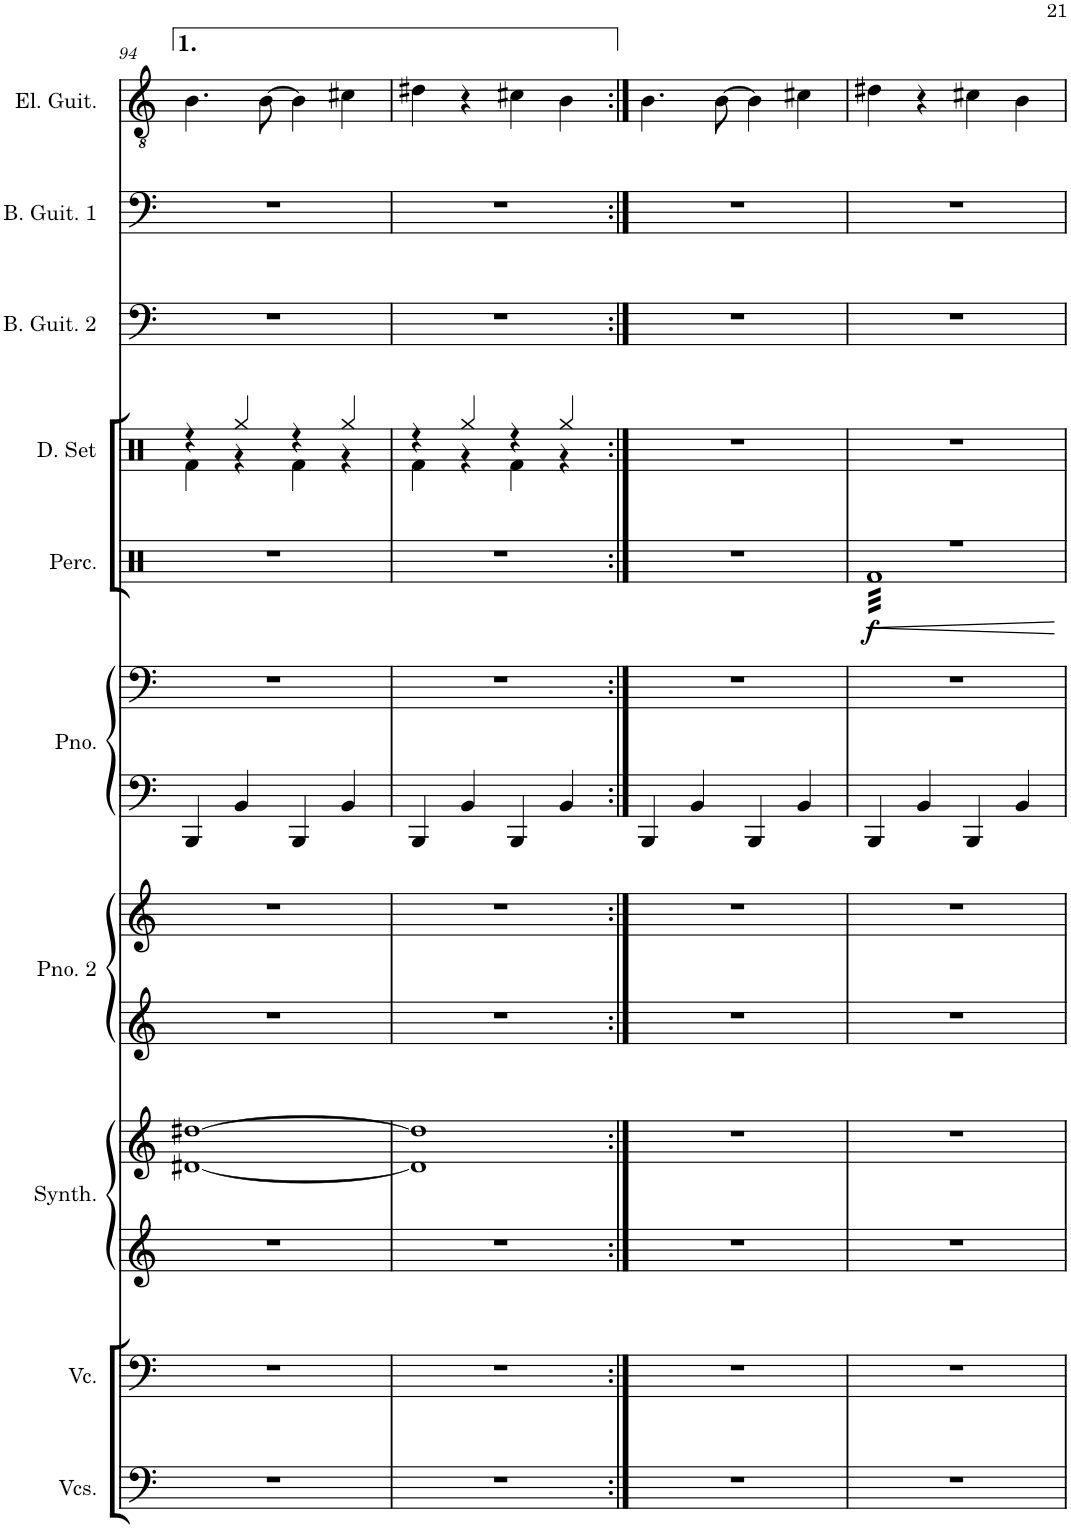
**kern	**kern	**kern	**kern	**kern	**kern	**kern	**kern	**kern	**dynam	**kern	**kern	**kern	**kern
*part10	*part9	*part8	*part8	*part7	*part7	*part6	*part6	*part5	*part5	*part4	*part3	*part2	*part1
*staff13	*staff12	*staff11	*staff10	*staff9	*staff8	*staff7	*staff6	*staff5	*staff5	*staff4	*staff3	*staff2	*staff1
*I"Violoncellos	*I"Violoncello	*I"Saw Synthesiser	*	*I"Piano 2	*	*I"Piano	*	*I"Percussion	*	*I"Drumset	*I"Bass Guitar 2	*I"Bass Guitar 1	*I"Electric Guitar
*I'Vcs.	*I'Vc.	*I'Synth.	*	*I'Pno. 2	*	*I'Pno.	*	*I'Perc.	*	*I'D. Set	*I'B. Guit. 2	*I'B. Guit. 1	*I'El. Guit.
!!LO:PB:g=z
*clefF4	*clefF4	*clefG2	*clefG2	*clefG2	*clefG2	*clefF4	*clefF4	*clefX	*	*clefX	*clefF4	*clefF4	*clefGv2
*	*	*	*	*	*	*	*	*	*	*	*Trd7c12	*Trd7c12	*
*k[]	*k[]	*k[]	*k[]	*k[]	*k[]	*k[]	*k[]	*k[]	*	*k[]	*k[]	*k[]	*k[]
*M4/4	*M4/4	*M4/4	*M4/4	*M4/4	*M4/4	*M4/4	*M4/4	*M4/4	*	*M4/4	*M4/4	*M4/4	*M4/4
=94	=94	=94	=94	=94	=94	=94	=94	=94	=94	=94	=94	=94	=94
*	*	*	*	*	*	*	*	*	*	*^	*	*	*
1r	1r	1r	[1d#X [1dd#X	1r	1r	4BBB/	1r	1r	.	4r	4Rf\	1r	1r	4.B\
.	.	.	.	.	.	4BB/	.	.	.	4Rgg/	4r	.	.	.
.	.	.	.	.	.	.	.	.	.	.	.	.	.	[8B\
.	.	.	.	.	.	4BBB/	.	.	.	4r	4Rf\	.	.	4B\]
.	.	.	.	.	.	4BB/	.	.	.	4Rgg/	4r	.	.	4c#X\
=95	=95	=95	=95	=95	=95	=95	=95	=95	=95	=95	=95	=95	=95	=95
1r	1r	1r	1d#] 1dd#]	1r	1r	4BBB/	1r	1r	.	4r	4Rf\	1r	1r	4d#X\
.	.	.	.	.	.	4BB/	.	.	.	4Rgg/	4r	.	.	4r
.	.	.	.	.	.	4BBB/	.	.	.	4r	4Rf\	.	.	4c#X\
.	.	.	.	.	.	4BB/	.	.	.	4Rgg/	4r	.	.	4B\
*	*	*	*	*	*	*	*	*	*	*v	*v	*	*	*
=96:|!	=96:|!	=96:|!	=96:|!	=96:|!	=96:|!	=96:|!	=96:|!	=96:|!	=96:|!	=96:|!	=96:|!	=96:|!	=96:|!
1r	1r	1r	1r	1r	1r	4BBB/	1r	1r	.	1r	1r	1r	4.B\
.	.	.	.	.	.	4BB/	.	.	.	.	.	.	.
.	.	.	.	.	.	.	.	.	.	.	.	.	[8B\
.	.	.	.	.	.	4BBB/	.	.	.	.	.	.	4B\]
.	.	.	.	.	.	4BB/	.	.	.	.	.	.	4c#X\
=97	=97	=97	=97	=97	=97	=97	=97	=97	=97	=97	=97	=97	=97
!	!	!	!	!	!	!	!	!	!LO:HP:b	!	!	!	!
*	*	*	*	*	*	*	*	*^	*	*	*	*	*
!	!	!	!	!	!	!	!	!	!	!LO:DY:n=1:b	!	!	!	!
*	*	*	*	*	*	*	*	*tremolo	*	*	*	*	*	*
1r	1r	1r	1r	1r	1r	4BBB/	1r	1r	32RfLLL	< f	1r	1r	1r	4d#X\
.	.	.	.	.	.	.	.	.	32Rf	.	.	.	.	.
.	.	.	.	.	.	.	.	.	32Rf	.	.	.	.	.
.	.	.	.	.	.	.	.	.	32Rf	.	.	.	.	.
.	.	.	.	.	.	.	.	.	32Rf	.	.	.	.	.
.	.	.	.	.	.	.	.	.	32Rf	.	.	.	.	.
.	.	.	.	.	.	.	.	.	32Rf	.	.	.	.	.
.	.	.	.	.	.	.	.	.	32Rf	.	.	.	.	.
.	.	.	.	.	.	4BB/	.	.	32Rf	.	.	.	.	4r
.	.	.	.	.	.	.	.	.	32Rf	.	.	.	.	.
.	.	.	.	.	.	.	.	.	32Rf	.	.	.	.	.
.	.	.	.	.	.	.	.	.	32Rf	.	.	.	.	.
.	.	.	.	.	.	.	.	.	32Rf	.	.	.	.	.
.	.	.	.	.	.	.	.	.	32Rf	.	.	.	.	.
.	.	.	.	.	.	.	.	.	32Rf	.	.	.	.	.
.	.	.	.	.	.	.	.	.	32Rf	.	.	.	.	.
.	.	.	.	.	.	4BBB/	.	.	32Rf	.	.	.	.	4c#X\
.	.	.	.	.	.	.	.	.	32Rf	.	.	.	.	.
.	.	.	.	.	.	.	.	.	32Rf	.	.	.	.	.
.	.	.	.	.	.	.	.	.	32Rf	.	.	.	.	.
.	.	.	.	.	.	.	.	.	32Rf	.	.	.	.	.
.	.	.	.	.	.	.	.	.	32Rf	.	.	.	.	.
.	.	.	.	.	.	.	.	.	32Rf	.	.	.	.	.
.	.	.	.	.	.	.	.	.	32Rf	.	.	.	.	.
.	.	.	.	.	.	4BB/	.	.	32Rf	.	.	.	.	4B\
.	.	.	.	.	.	.	.	.	32Rf	.	.	.	.	.
.	.	.	.	.	.	.	.	.	32Rf	.	.	.	.	.
.	.	.	.	.	.	.	.	.	32Rf	.	.	.	.	.
.	.	.	.	.	.	.	.	.	32Rf	.	.	.	.	.
.	.	.	.	.	.	.	.	.	32Rf	.	.	.	.	.
.	.	.	.	.	.	.	.	.	32Rf	.	.	.	.	.
.	.	.	.	.	.	.	.	.	32RfJJJ	.	.	.	.	.
*	*	*	*	*	*	*	*	*Xtremolo	*	*	*	*	*	*
*	*	*	*	*	*	*	*	*v	*v	*	*	*	*	*
.	.	.	.	.	.	.	.	.	[	.	.	.	.
=	=	=	=	=	=	=	=	=	=	=	=	=	=
*-	*-	*-	*-	*-	*-	*-	*-	*-	*-	*-	*-	*-	*-
